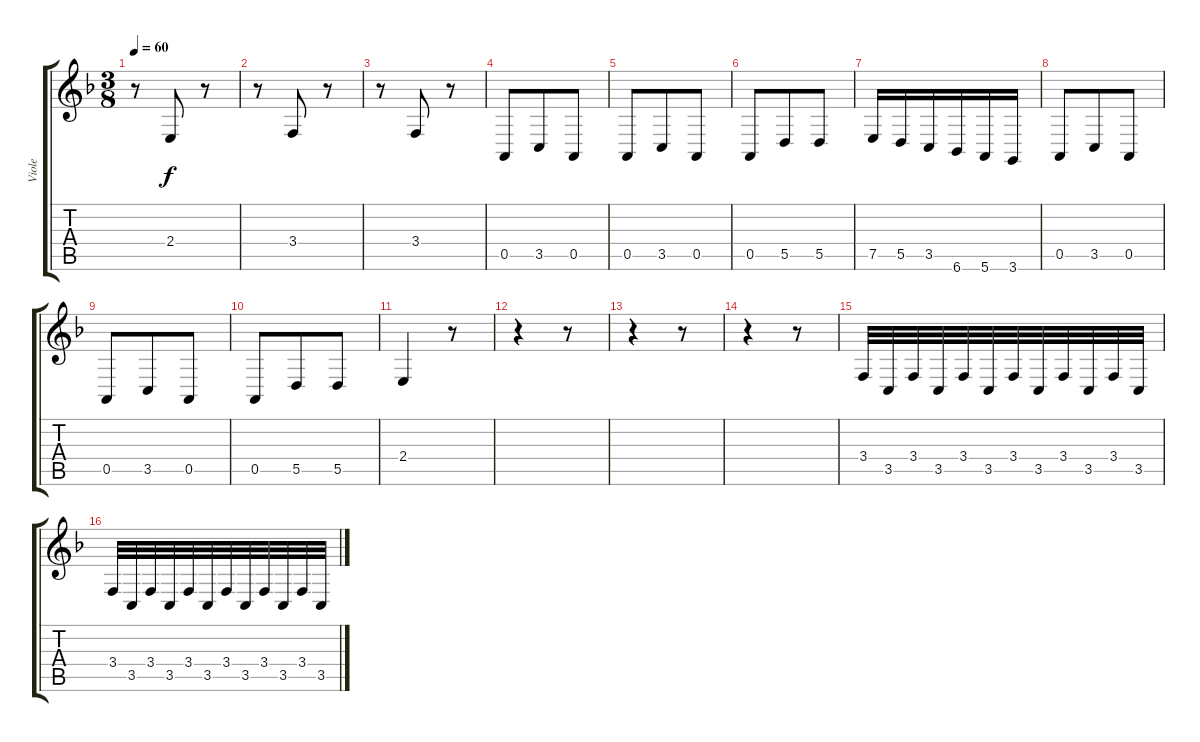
\track ("Viole" "Viole") {instrument viola}
\staff {score tabs}
\tuning (E4 B3 G3 D3 A2 E2) {hide}
\ts (3 8)
\tempo 60
\clef g2
\ks f
r.8{dy f} 2.4.8 r.8 |
r.8 3.4.8 r.8 |
r.8 3.4.8 r.8 |
0.5.8 3.5.8 0.5.8 |
0.5.8 3.5.8 0.5.8 |
0.5.8 5.5.8 5.5.8 |
7.5.16 5.5.16 3.5.16 6.6.16 5.6.16 3.6.16 |
0.5.8 3.5.8 0.5.8 |
0.5.8 3.5.8 0.5.8 |
0.5.8 5.5.8 5.5.8 |
2.4.4 r.8 |
r.4 r.8 |
r.4 r.8 |
r.4 r.8 |
3.4.32 3.5.32 3.4.32 3.5.32 3.4.32 3.5.32 3.4.32 3.5.32 3.4.32 3.5.32 3.4.32 3.5.32 |
3.4.32 3.5.32 3.4.32 3.5.32 3.4.32 3.5.32 3.4.32 3.5.32 3.4.32 3.5.32 3.4.32 3.5.32
